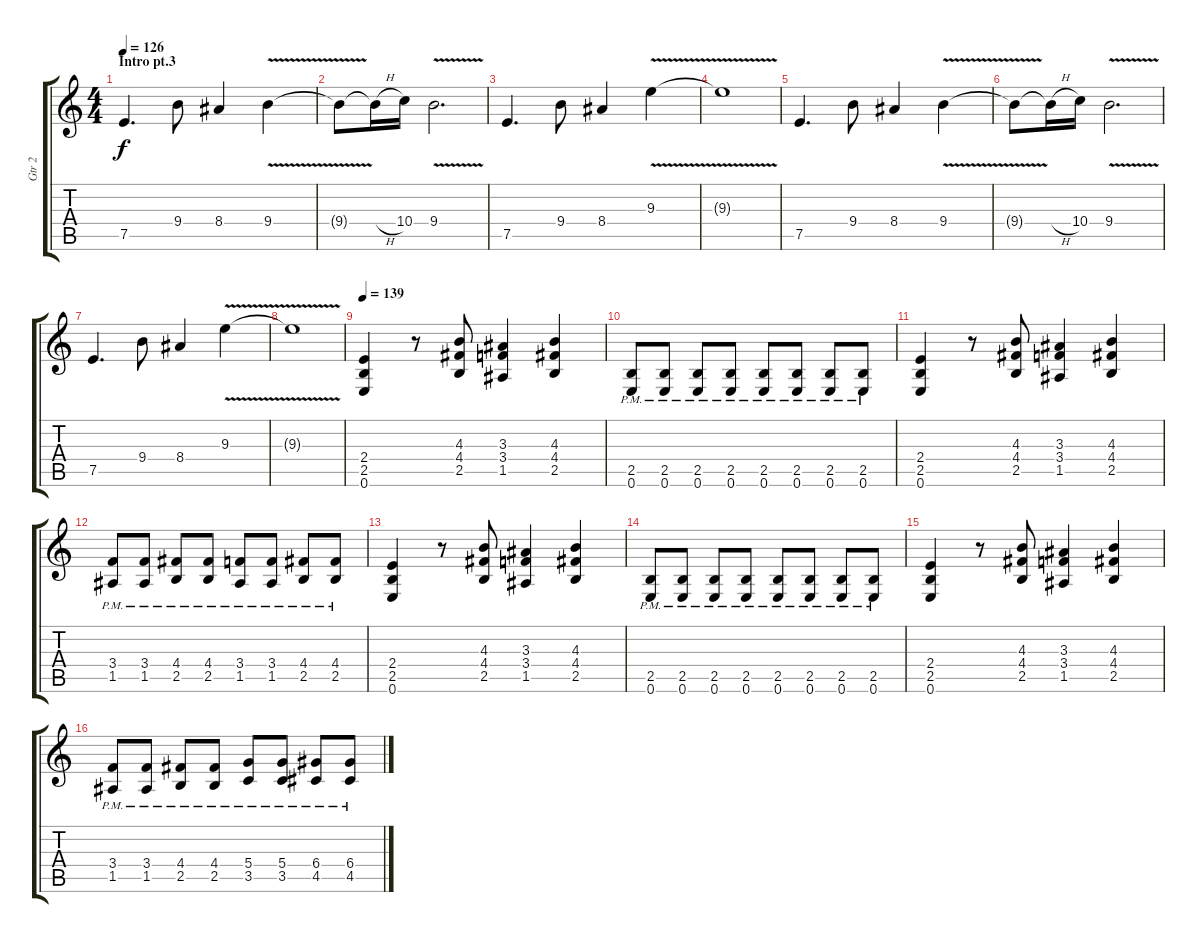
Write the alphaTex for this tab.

\track ("Gtr 2" "Gtr 2") {instrument distortionguitar}
\staff {score tabs}
\tuning (E4 B3 G3 D3 A2 E2) {hide}
\ts (4 4)
\section ("" "Intro pt.3")
\tempo 126
\clef g2
\ks c
7.5.4{d dy f} 9.4.8 8.4.4 9.4{v}.4 |
9.4{t}.8 9.4{h t}.16 10.4.16 9.4{v}.2{d} |
7.5.4{d} 9.4.8 8.4.4 9.3{v}.4 |
9.3{t}.1 |
7.5.4{d} 9.4.8 8.4.4 9.4{v}.4 |
9.4{t}.8 9.4{h t}.16 10.4.16 9.4{v}.2{d} |
7.5.4{d} 9.4.8 8.4.4 9.3{v}.4 |
9.3{t}.1 |
\tempo 139
(2.4 2.5 0.6).4{volume 12} r.8 (4.3 4.4 2.5).8 (3.3 3.4 1.5).4 (4.3 4.4 2.5).4 |
(2.5{pm} 0.6{pm}).8 (2.5{pm} 0.6{pm}).8 (2.5{pm} 0.6{pm}).8 (2.5{pm} 0.6{pm}).8 (2.5{pm} 0.6{pm}).8 (2.5{pm} 0.6{pm}).8 (2.5{pm} 0.6{pm}).8 (2.5{pm} 0.6{pm}).8 |
(2.4 2.5 0.6).4 r.8 (4.3 4.4 2.5).8 (3.3 3.4 1.5).4 (4.3 4.4 2.5).4 |
(3.4{pm} 1.5{pm}).8 (3.4{pm} 1.5{pm}).8 (4.4{pm} 2.5{pm}).8 (4.4{pm} 2.5{pm}).8 (3.4{pm} 1.5{pm}).8 (3.4{pm} 1.5{pm}).8 (4.4{pm} 2.5{pm}).8 (4.4{pm} 2.5{pm}).8 |
(2.4 2.5 0.6).4 r.8 (4.3 4.4 2.5).8 (3.3 3.4 1.5).4 (4.3 4.4 2.5).4 |
(2.5{pm} 0.6{pm}).8 (2.5{pm} 0.6{pm}).8 (2.5{pm} 0.6{pm}).8 (2.5{pm} 0.6{pm}).8 (2.5{pm} 0.6{pm}).8 (2.5{pm} 0.6{pm}).8 (2.5{pm} 0.6{pm}).8 (2.5{pm} 0.6{pm}).8 |
(2.4 2.5 0.6).4 r.8 (4.3 4.4 2.5).8 (3.3 3.4 1.5).4 (4.3 4.4 2.5).4 |
(3.4{pm} 1.5{pm}).8 (3.4{pm} 1.5{pm}).8 (4.4{pm} 2.5{pm}).8 (4.4{pm} 2.5{pm}).8 (5.4{pm} 3.5{pm}).8 (5.4{pm} 3.5{pm}).8 (6.4{pm} 4.5{pm}).8 (6.4{pm} 4.5{pm}).8
